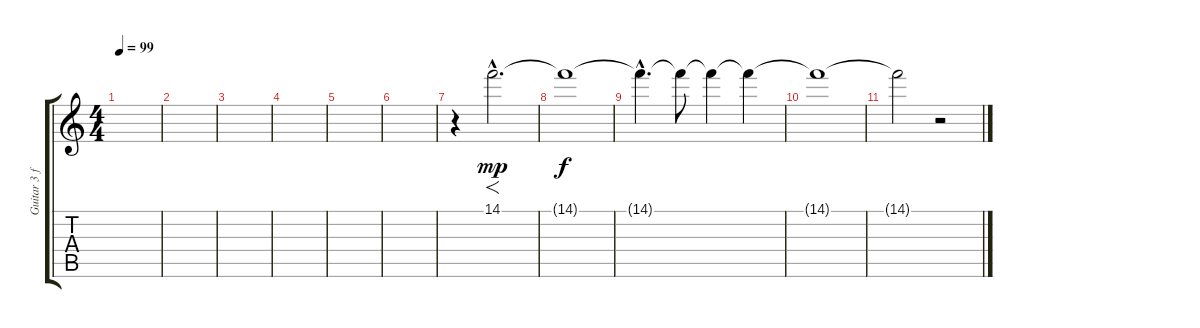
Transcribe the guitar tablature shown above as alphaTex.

\track ("Guitar 3 feedback" "Guitar 3 f") {instrument overdrivenguitar}
\staff {score tabs}
\tuning (Eb4 Bb3 Gb3 Db3 Ab2 Eb2) {hide}
\ts (4 4)
\tempo 99
\clef g2
\ks c
|
|
|
|
|
|
r.4 14.1{hac}.2{f d dy mp} |
14.1{t}.1{dy f} |
14.1{hac t}.4{d} 14.1{t}.8 14.1{t}.4 14.1{t}.4 |
14.1{t}.1 |
14.1{t}.2 r.2
